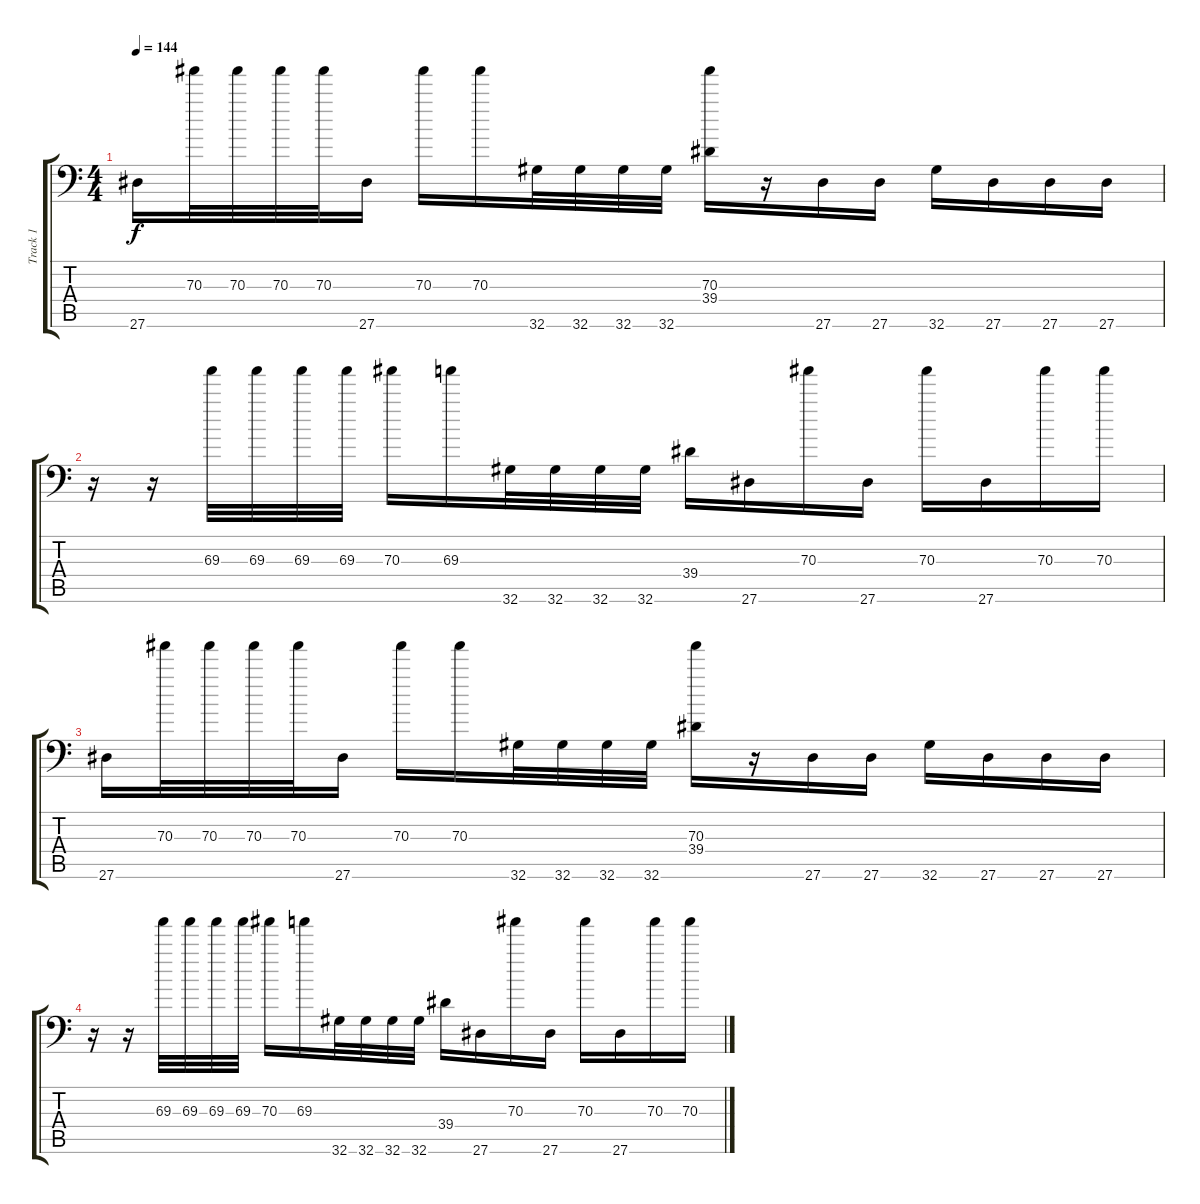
\track ("Track 1" "Track 1") {instrument acousticgrandpiano}
\staff {score tabs}
\tuning (C-1 C-1 C-1 C-1 C-1 C-1) {hide}
\ts (4 4)
\tempo 144
\clef f4
\ks c
27.6.16{dy f} 70.3.32 70.3.32 70.3.32 70.3.32 27.6.16 70.3.16 70.3.16 32.6.32 32.6.32 32.6.32 32.6.32 (70.3 39.4).16 r.16 27.6.16 27.6.16 32.6.16 27.6.16 27.6.16 27.6.16 |
r.16 r.16 69.3.32 69.3.32 69.3.32 69.3.32 70.3.16 69.3.16 32.6.32 32.6.32 32.6.32 32.6.32 39.4.16 27.6.16 70.3.16 27.6.16 70.3.16 27.6.16 70.3.16 70.3.16 |
27.6.16 70.3.32 70.3.32 70.3.32 70.3.32 27.6.16 70.3.16 70.3.16 32.6.32 32.6.32 32.6.32 32.6.32 (70.3 39.4).16 r.16 27.6.16 27.6.16 32.6.16 27.6.16 27.6.16 27.6.16 |
r.16 r.16 69.3.32 69.3.32 69.3.32 69.3.32 70.3.16 69.3.16 32.6.32 32.6.32 32.6.32 32.6.32 39.4.16 27.6.16 70.3.16 27.6.16 70.3.16 27.6.16 70.3.16 70.3.16
